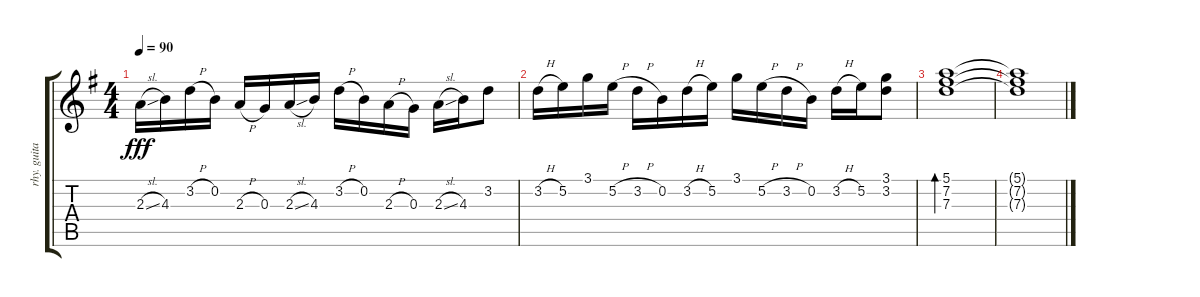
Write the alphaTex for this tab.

\track ("rhy. guitar right" "rhy. guita") {instrument distortionguitar}
\staff {score tabs}
\tuning (E4 B3 G3 D3 A2 E2) {hide}
\ts (4 4)
\tempo 90
\clef g2
\ks g
2.3{sl}.16{dy fff} 4.3.16 3.2{h}.16 0.2.16 2.3{h}.16 0.3.16 2.3{sl}.16 4.3.16 3.2{h}.16 0.2.16 2.3{h}.16 0.3.16 2.3{sl}.16 4.3.16 3.2.8 |
3.2{h}.16 5.2.16 3.1.16 5.2{h}.16 3.2{h}.16 0.2.16 3.2{h}.16 5.2.16 3.1.16 5.2{h}.16 3.2{h}.16 0.2.16 3.2{h}.16 5.2.16 (3.1 3.2).8 |
(5.1 7.2 7.3).1{bd 30} |
(5.1{t} 7.2{t} 7.3{t}).1
